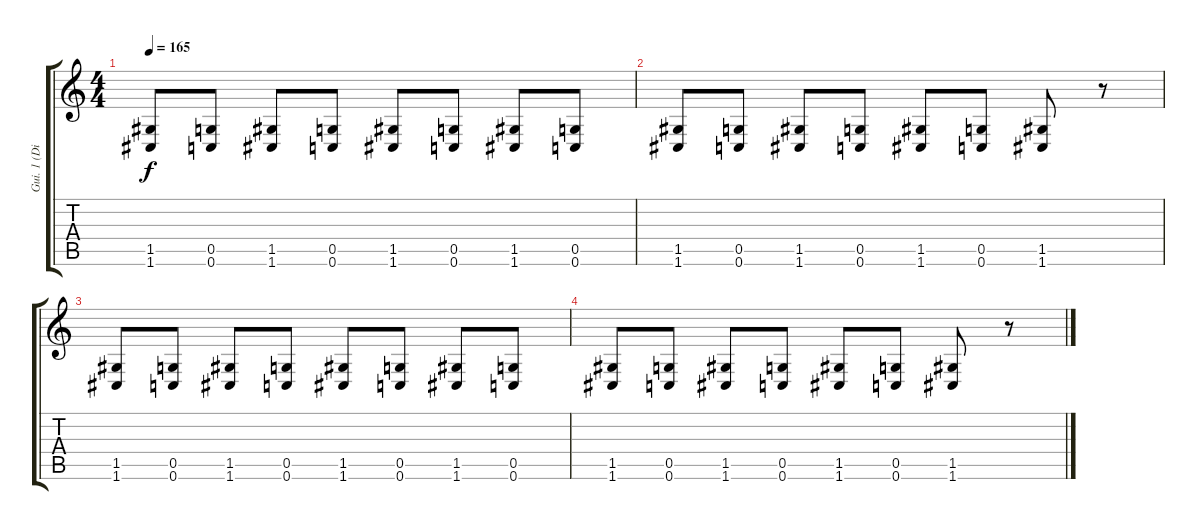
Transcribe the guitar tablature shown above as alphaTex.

\track ("Gui. 1 (Dis.)" "Gui. 1 (Di") {instrument distortionguitar}
\staff {score tabs}
\tuning (D4 A3 F3 C3 G2 C2) {hide}
\ts (4 4)
\tempo 165
\clef g2
\ks c
(1.5 1.6).8{dy f} (0.5 0.6).8 (1.5 1.6).8 (0.5 0.6).8 (1.5 1.6).8 (0.5 0.6).8 (1.5 1.6).8 (0.5 0.6).8 |
(1.5 1.6).8 (0.5 0.6).8 (1.5 1.6).8 (0.5 0.6).8 (1.5 1.6).8 (0.5 0.6).8 (1.5 1.6).8 r.8 |
(1.5 1.6).8 (0.5 0.6).8 (1.5 1.6).8 (0.5 0.6).8 (1.5 1.6).8 (0.5 0.6).8 (1.5 1.6).8 (0.5 0.6).8 |
(1.5 1.6).8 (0.5 0.6).8 (1.5 1.6).8 (0.5 0.6).8 (1.5 1.6).8 (0.5 0.6).8 (1.5 1.6).8 r.8
